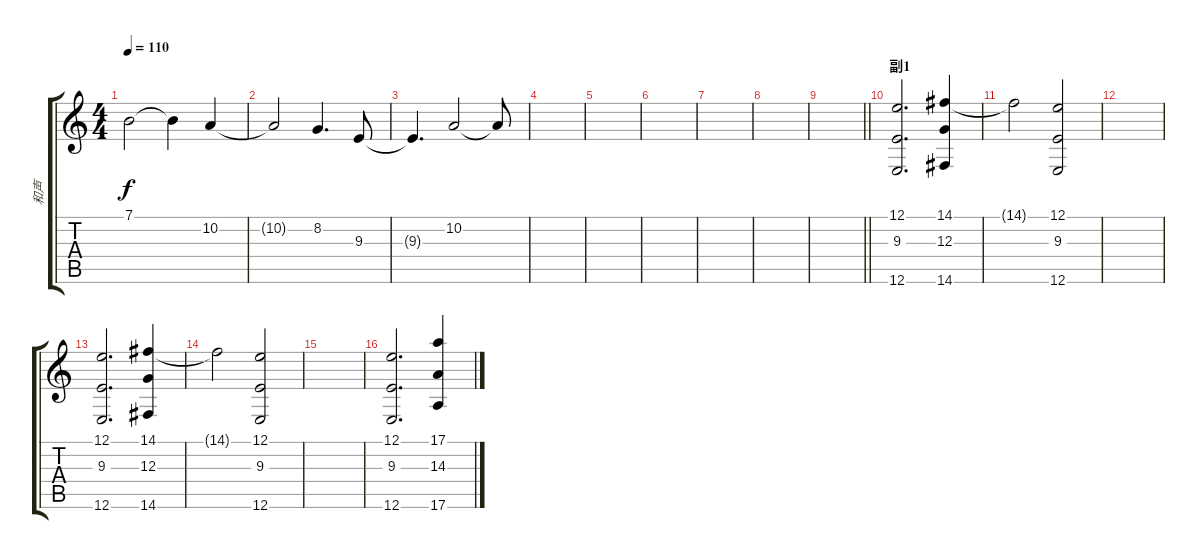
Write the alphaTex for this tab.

\track ("和声" "和声") {instrument stringensemble2}
\staff {score tabs}
\tuning (E4 B3 G3 D3 A2 E2) {hide}
\ts (4 4)
\tempo 110
\clef g2
\ks c
7.1.2{dy f} 7.1{t}.4 10.2.4 |
10.2{t}.2 8.2.4{d} 9.3.8 |
9.3{t}.4{d} 10.2.2 10.2{t}.8 |
|
|
|
|
|
\barLineRight lightlight
|
\section ("" "副1")
(12.1 9.3 12.6).2{d} (14.1 12.3 14.6).4 |
14.1{t}.2 (12.1 9.3 12.6).2 |
|
(12.1 9.3 12.6).2{d} (14.1 12.3 14.6).4 |
14.1{t}.2 (12.1 9.3 12.6).2 |
|
(12.1 9.3 12.6).2{d} (17.1 14.3 17.6).4
